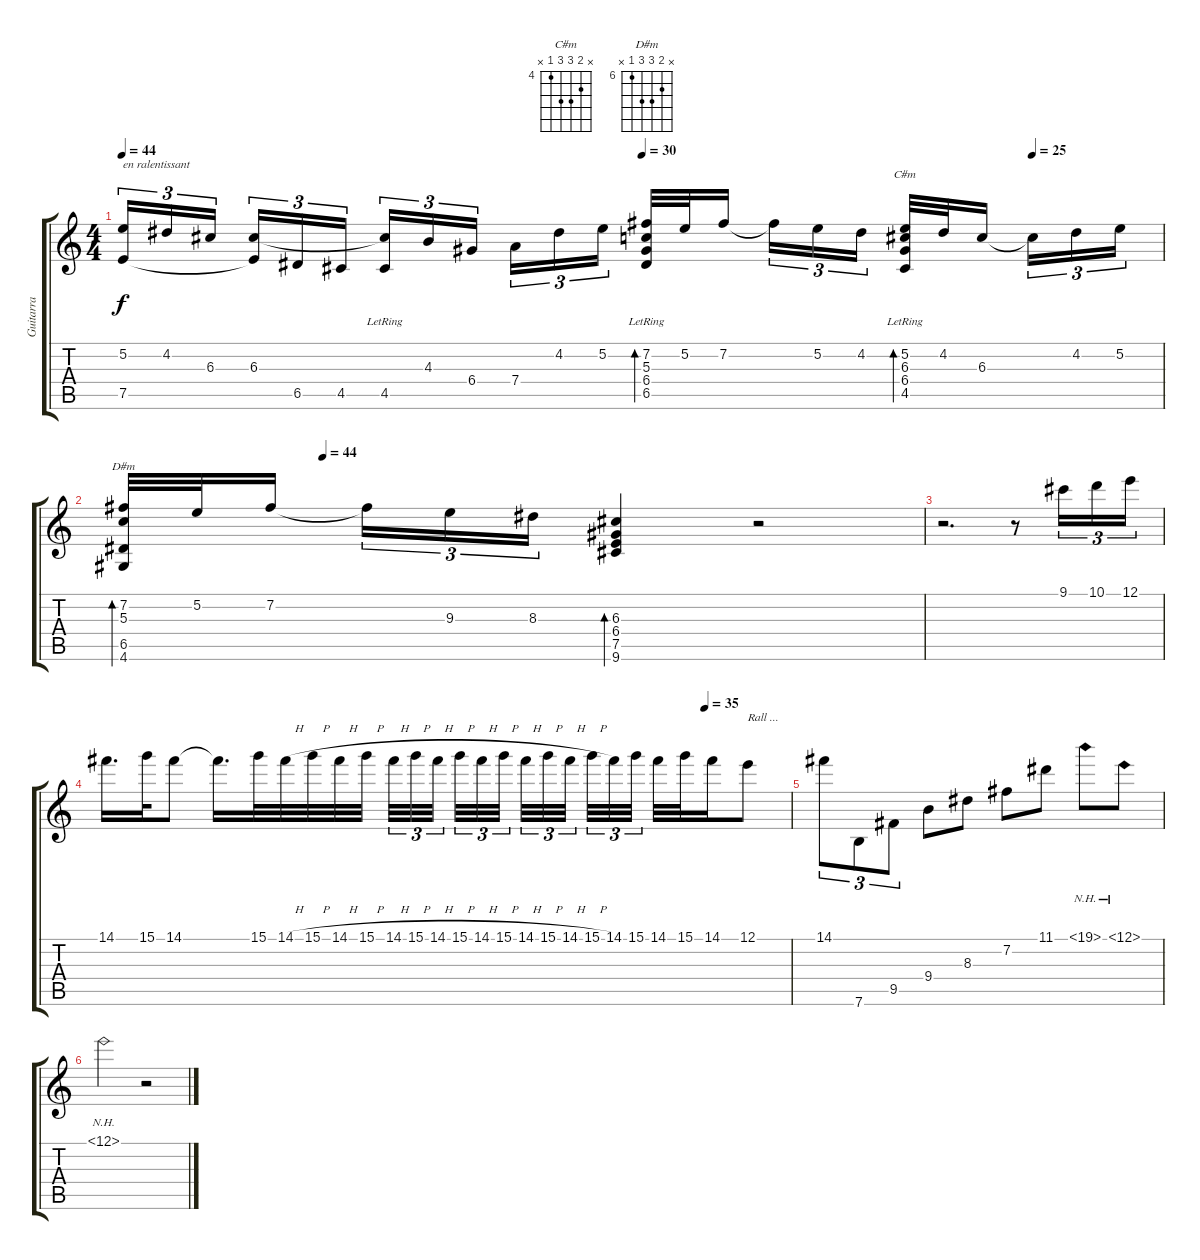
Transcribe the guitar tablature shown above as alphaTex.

\track ("Guitarra  Clasica" "Guitarra  ") {instrument acousticguitarnylon}
\staff {score tabs}
\tuning (E4 B3 G3 D3 A2 E2) {hide}
\chord ("C#m" x 5 6 6 4 x) {firstfret 4}
\chord ("D#m" x 7 8 8 6 x) {firstfret 6}
\ts (4 4)
\tempo 44
\tempo (30 0.5)
\tempo (25 0.875)
\clef g2
\ks c
(5.2{t} 7.5).16{tu (3 2) txt "en ralentissant" dy f} 4.2.16{tu (3 2)} 6.3.16{tu (3 2) beam splitsecondary} (6.3 7.5{t}).16{tu (3 2)} 6.5.16{tu (3 2)} 4.5.16{tu (3 2)} (6.3{t} 4.5{lr}).16{tu (3 2)} 4.3.16{tu (3 2)} 6.4.16{tu (3 2) beam splitsecondary} 7.4.16{tu (3 2)} 4.2.16{tu (3 2)} 5.2.16{tu (3 2)} (7.2 5.3{lr} 6.4{lr} 6.5{lr}).32{bd 480} 5.2.32 7.2.16{beam splitsecondary} 7.2{t}.16{tu (3 2)} 5.2.16{tu (3 2)} 4.2.16{tu (3 2)} (5.2 6.3{lr} 6.4{lr} 4.5{lr}).32{bd 480 ch "C#m"} 4.2.32 6.3.16{beam splitsecondary} 6.3{t}.16{tu (3 2)} 4.2.16{tu (3 2)} 5.2.16{tu (3 2)} |
\tempo (44 0.25)
(7.2 5.3 6.5 4.6).32{bd 480 ch "D#m"} 5.2.32 7.2.16{beam splitsecondary} 7.2{t}.16{tu (3 2)} 9.3.16{tu (3 2)} 8.3.16{tu (3 2)} (6.3 6.4 7.5 9.6).4{bd 60} r.2 |
r.2{d} r.8 9.1.16{tu (3 2)} 10.1.16{tu (3 2)} 12.1.16{tu (3 2)} |
\tempo (35 0.875)
14.1.16{d} 15.1.32 14.1.8 14.1{t}.16{d} 15.1.32 14.1{h}.32 15.1{h}.32 14.1{h}.32 15.1{h}.32 14.1{h}.32{tu (3 2)} 15.1{h}.32{tu (3 2)} 14.1{h}.32{tu (3 2) beam splitsecondary} 15.1{h}.32{tu (3 2)} 14.1{h}.32{tu (3 2)} 15.1{h}.32{tu (3 2) beam splitsecondary} 14.1{h}.32{tu (3 2)} 15.1{h}.32{tu (3 2)} 14.1{h}.32{tu (3 2) beam splitsecondary} 15.1{h}.32{tu (3 2)} 14.1.32{tu (3 2)} 15.1.32{tu (3 2)} 14.1.32 15.1.32 14.1.16 12.1.8{txt "Rall ..."} |
14.1.8{tu (3 2)} 7.6.8{tu (3 2)} 9.5.8{tu (3 2)} 9.4.8 8.3.8 7.2.8 11.1.8 19.1{nh}.8 23.1{nh}.8 |
26.1{nh}.2 r.2
